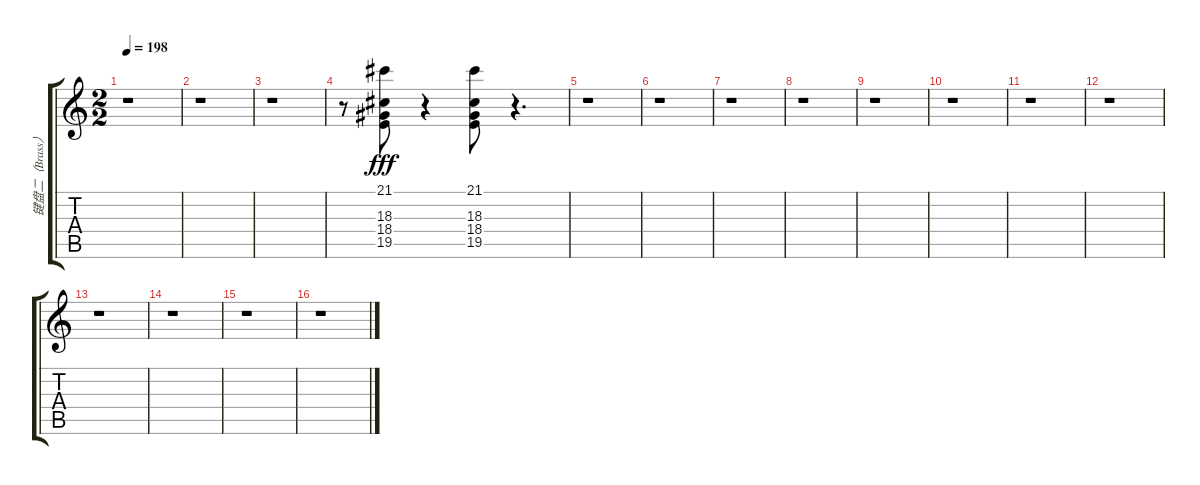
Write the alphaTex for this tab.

\track ("键盘二（Brass）" "键盘二（Brass）") {instrument brasssection}
\staff {score tabs}
\tuning (E4 B3 G3 D3 A2 E2) {hide}
\ts (2 2)
\tempo 198
\clef g2
\ks c
r.1{dy fff} |
r.1 |
r.1 |
r.8 (21.1 18.3 18.4 19.5).8 r.4 (21.1 18.3 18.4 19.5).8 r.4{d} |
r.1 |
r.1 |
r.1 |
r.1 |
r.1 |
r.1 |
r.1 |
r.1 |
r.1 |
r.1 |
r.1 |
r.1
